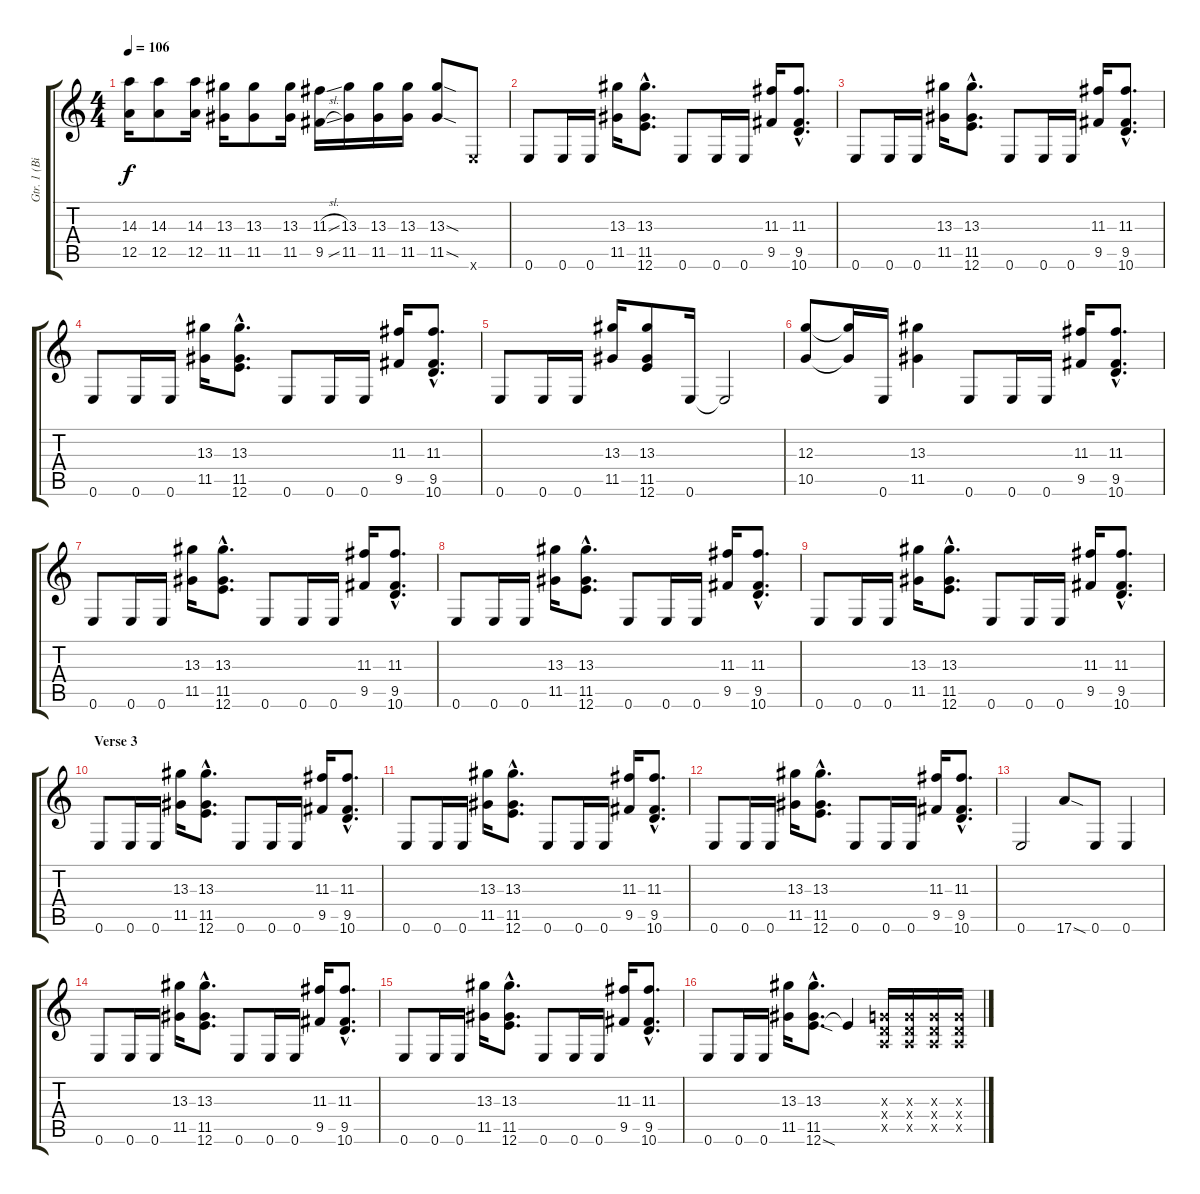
\track ("Gtr. 1 (Billy)" "Gtr. 1 (Bi") {instrument overdrivenguitar}
\staff {score tabs}
\tuning (E4 B3 G3 D3 A2 E2) {hide}
\ts (4 4)
\tempo 106
\clef g2
\ks c
(14.3 12.5).16{dy f} (14.3 12.5).8 (14.3 12.5).16 (13.3 11.5).16 (13.3 11.5).8 (13.3 11.5).16 (11.3{sl} 9.5{sl}).16 (13.3 11.5).16 (13.3 11.5).16 (13.3 11.5).16 (13.3{sod} 11.5{sod}).8 0.6{x}.8 |
0.6.8{volume 13 balance 4} 0.6.16 0.6.16 (13.3 11.5).16 (13.3{hac} 11.5{hac} 12.6{hac}).8{d} 0.6.8 0.6.16 0.6.16 (11.3 9.5).16 (11.3{hac} 9.5{hac} 10.6{hac}).8{d} |
0.6.8 0.6.16 0.6.16 (13.3 11.5).16 (13.3{hac} 11.5{hac} 12.6{hac}).8{d} 0.6.8 0.6.16 0.6.16 (11.3 9.5).16 (11.3{hac} 9.5{hac} 10.6{hac}).8{d} |
0.6.8 0.6.16 0.6.16 (13.3 11.5).16 (13.3{hac} 11.5{hac} 12.6{hac}).8{d} 0.6.8 0.6.16 0.6.16 (11.3 9.5).16 (11.3{hac} 9.5{hac} 10.6{hac}).8{d} |
0.6.8 0.6.16 0.6.16 (13.3 11.5).16 (13.3 11.5 12.6).8 0.6.16 0.6{t}.2 |
(12.3 10.5).8 (12.3{t} 10.5{t}).16 0.6.16 (13.3 11.5).4 0.6.8 0.6.16 0.6.16 (11.3 9.5).16 (11.3{hac} 9.5{hac} 10.6{hac}).8{d} |
0.6.8 0.6.16 0.6.16 (13.3 11.5).16 (13.3{hac} 11.5{hac} 12.6{hac}).8{d} 0.6.8 0.6.16 0.6.16 (11.3 9.5).16 (11.3{hac} 9.5{hac} 10.6{hac}).8{d} |
0.6.8 0.6.16 0.6.16 (13.3 11.5).16 (13.3{hac} 11.5{hac} 12.6{hac}).8{d} 0.6.8 0.6.16 0.6.16 (11.3 9.5).16 (11.3{hac} 9.5{hac} 10.6{hac}).8{d} |
0.6.8 0.6.16 0.6.16 (13.3 11.5).16 (13.3{hac} 11.5{hac} 12.6{hac}).8{d} 0.6.8 0.6.16 0.6.16 (11.3 9.5).16 (11.3{hac} 9.5{hac} 10.6{hac}).8{d} |
\section ("" "Verse 3")
0.6.8 0.6.16 0.6.16 (13.3 11.5).16 (13.3{hac} 11.5{hac} 12.6{hac}).8{d} 0.6.8 0.6.16 0.6.16 (11.3 9.5).16 (11.3{hac} 9.5{hac} 10.6{hac}).8{d} |
0.6.8 0.6.16 0.6.16 (13.3 11.5).16 (13.3{hac} 11.5{hac} 12.6{hac}).8{d} 0.6.8 0.6.16 0.6.16 (11.3 9.5).16 (11.3{hac} 9.5{hac} 10.6{hac}).8{d} |
0.6.8 0.6.16 0.6.16 (13.3 11.5).16 (13.3{hac} 11.5{hac} 12.6{hac}).8{d} 0.6.8 0.6.16 0.6.16 (11.3 9.5).16 (11.3{hac} 9.5{hac} 10.6{hac}).8{d} |
0.6.2 17.6{sod}.8 0.6.8 0.6.4 |
0.6.8 0.6.16 0.6.16 (13.3 11.5).16 (13.3{hac} 11.5{hac} 12.6{hac}).8{d} 0.6.8 0.6.16 0.6.16 (11.3 9.5).16 (11.3{hac} 9.5{hac} 10.6{hac}).8{d} |
0.6.8 0.6.16 0.6.16 (13.3 11.5).16 (13.3{hac} 11.5{hac} 12.6{hac}).8{d} 0.6.8 0.6.16 0.6.16 (11.3 9.5).16 (11.3{hac} 9.5{hac} 10.6{hac}).8{d} |
0.6.8 0.6.16 0.6.16 (13.3 11.5).16 (13.3{hac} 11.5{hac} 12.6{sod hac}).8{d} 12.6{t}.4 (0.3{x} 0.4{x} 0.5{x}).16 (0.3{x} 0.4{x} 0.5{x}).16 (0.3{x} 0.4{x} 0.5{x}).16 (0.3{x} 0.4{x} 0.5{x}).16
